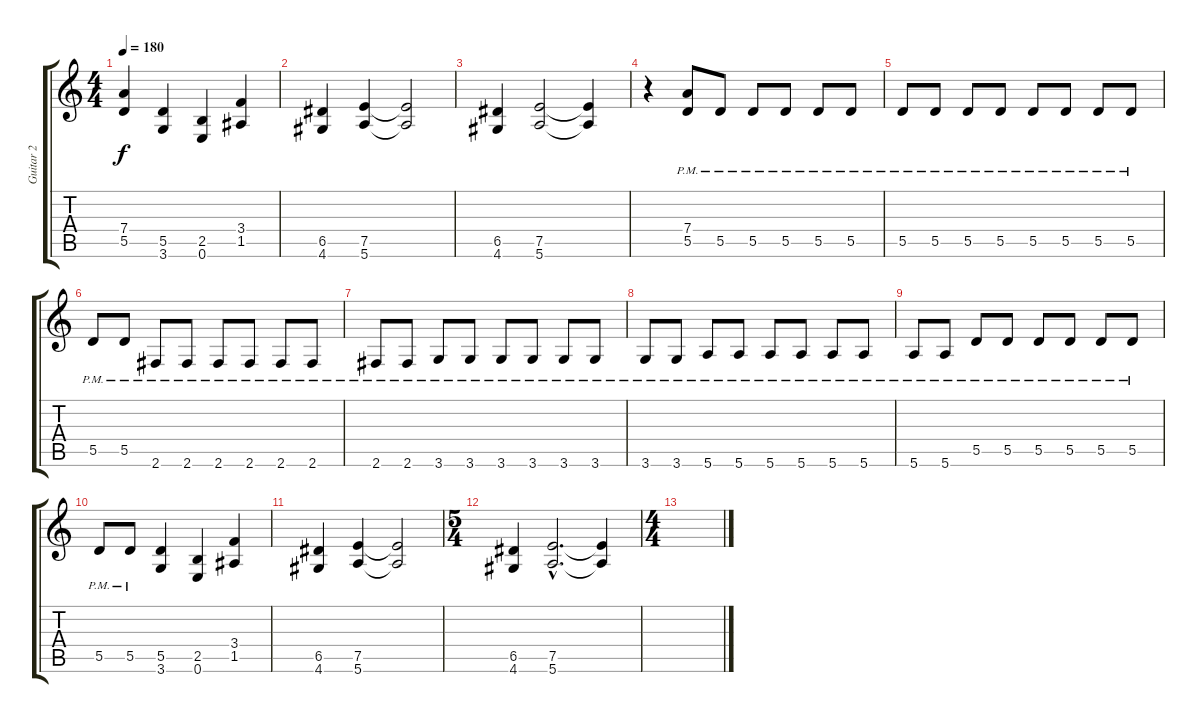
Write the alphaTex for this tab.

\track ("Guitar 2" "Guitar 2") {instrument overdrivenguitar}
\staff {score tabs}
\tuning (E4 B3 G3 D3 A2 E2) {hide}
\ts (4 4)
\tempo 180
\clef g2
\ks c
(7.4{t} 5.5{t}).4{dy f} (5.5 3.6).4 (2.5 0.6).4 (3.4 1.5).4 |
(6.5 4.6).4 (7.5 5.6).4 (7.5{t} 5.6{t}).2 |
(6.5 4.6).4 (7.5 5.6).2 (7.5{t} 5.6{t}).4 |
r.4 (7.4{pm} 5.5{pm}).8 5.5{pm}.8 5.5{pm}.8 5.5{pm}.8 5.5{pm}.8 5.5{pm}.8 |
5.5{pm}.8 5.5{pm}.8 5.5{pm}.8 5.5{pm}.8 5.5{pm}.8 5.5{pm}.8 5.5{pm}.8 5.5{pm}.8 |
5.5{pm}.8 5.5{pm}.8 2.6{pm}.8 2.6{pm}.8 2.6{pm}.8 2.6{pm}.8 2.6{pm}.8 2.6{pm}.8 |
2.6{pm}.8 2.6{pm}.8 3.6{pm}.8 3.6{pm}.8 3.6{pm}.8 3.6{pm}.8 3.6{pm}.8 3.6{pm}.8 |
3.6{pm}.8 3.6{pm}.8 5.6{pm}.8 5.6{pm}.8 5.6{pm}.8 5.6{pm}.8 5.6{pm}.8 5.6{pm}.8 |
5.6{pm}.8 5.6{pm}.8 5.5{pm}.8 5.5{pm}.8 5.5{pm}.8 5.5{pm}.8 5.5{pm}.8 5.5{pm}.8 |
5.5{pm}.8 5.5{pm}.8 (5.5 3.6).4 (2.5 0.6).4 (3.4 1.5).4 |
(6.5 4.6).4 (7.5 5.6).4 (7.5{t} 5.6{t}).2 |
\ts (5 4)
(6.5 4.6).4 (7.5{hac} 5.6{hac}).2{d} (7.5{t} 5.6{t}).4 |
\ts (4 4)
